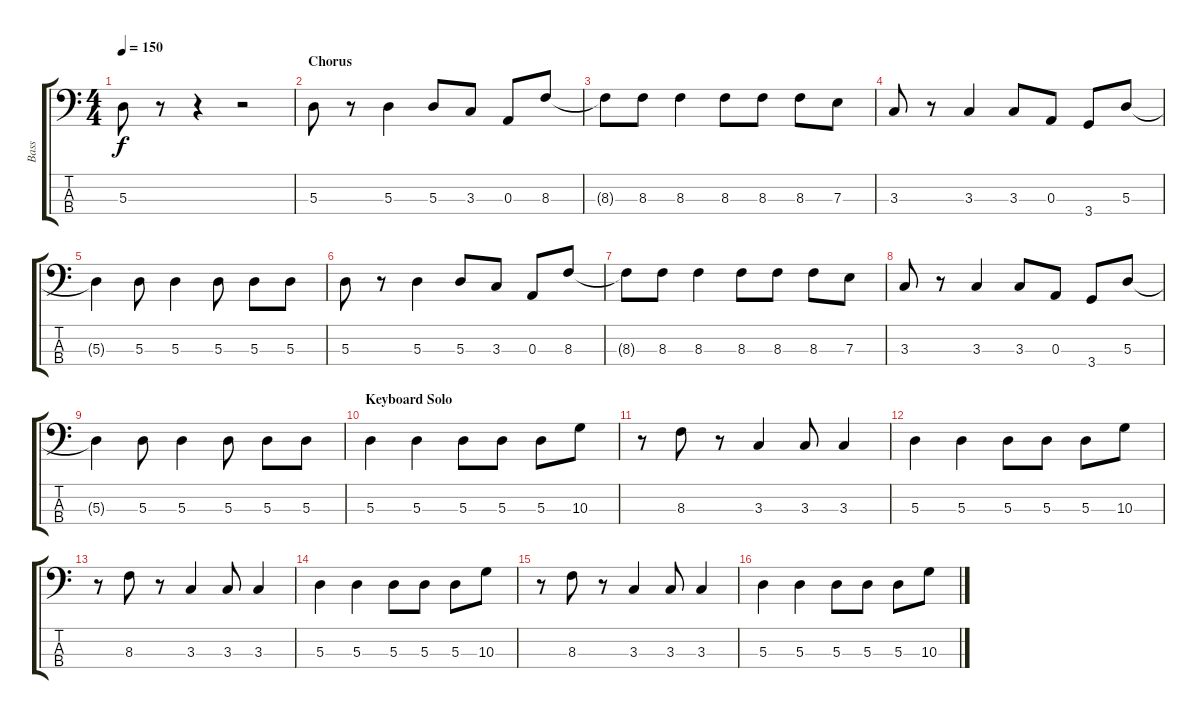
\track ("Bass" "Bass") {instrument electricbassfinger}
\staff {score tabs}
\tuning (G2 D2 A1 E1) {hide}
\ts (4 4)
\tempo 150
\clef f4
\ks c
5.3{t}.8{dy f} r.8 r.4 r.2 |
\section ("" "Chorus")
5.3.8 r.8 5.3.4 5.3.8 3.3.8 0.3.8 8.3.8 |
8.3{t}.8 8.3.8 8.3.4 8.3.8 8.3.8 8.3.8 7.3.8 |
3.3.8 r.8 3.3.4 3.3.8 0.3.8 3.4.8 5.3.8 |
5.3{t}.4 5.3.8 5.3.4 5.3.8 5.3.8 5.3.8 |
5.3.8 r.8 5.3.4 5.3.8 3.3.8 0.3.8 8.3.8 |
8.3{t}.8 8.3.8 8.3.4 8.3.8 8.3.8 8.3.8 7.3.8 |
3.3.8 r.8 3.3.4 3.3.8 0.3.8 3.4.8 5.3.8 |
5.3{t}.4 5.3.8 5.3.4 5.3.8 5.3.8 5.3.8 |
\section ("" "Keyboard Solo")
5.3.4 5.3.4 5.3.8 5.3.8 5.3.8 10.3.8 |
r.8 8.3.8 r.8 3.3.4 3.3.8 3.3.4 |
5.3.4 5.3.4 5.3.8 5.3.8 5.3.8 10.3.8 |
r.8 8.3.8 r.8 3.3.4 3.3.8 3.3.4 |
5.3.4 5.3.4 5.3.8 5.3.8 5.3.8 10.3.8 |
r.8 8.3.8 r.8 3.3.4 3.3.8 3.3.4 |
5.3.4 5.3.4 5.3.8 5.3.8 5.3.8 10.3.8
